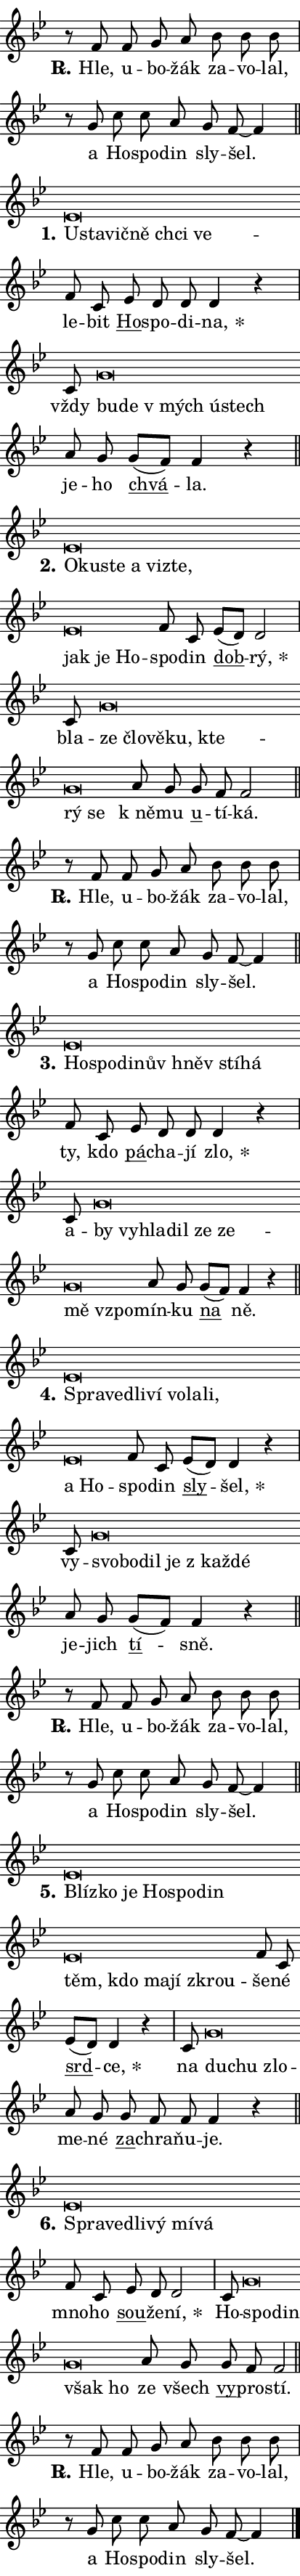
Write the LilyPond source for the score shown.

\version "2.22.1"
\header { tagline = "" }
\paper {
  indent = 0\cm
  top-margin = 0\cm
  right-margin = 0\cm
  bottom-margin = 0\cm
  left-margin = 0\cm
  paper-width = 7\cm
  page-breaking = #ly:one-page-breaking
  system-system-spacing.basic-distance = #11
  score-system-spacing.basic-distance = #11
  ragged-last = ##f
}


%% Author: Thomas Morley
%% https://lists.gnu.org/archive/html/lilypond-user/2020-05/msg00002.html
#(define (line-position grob)
"Returns position of @var[grob} in current system:
   @code{'start}, if at first time-step
   @code{'end}, if at last time-step
   @code{'middle} otherwise
"
  (let* ((col (ly:item-get-column grob))
         (ln (ly:grob-object col 'left-neighbor))
         (rn (ly:grob-object col 'right-neighbor))
         (col-to-check-left (if (ly:grob? ln) ln col))
         (col-to-check-right (if (ly:grob? rn) rn col))
         (break-dir-left
           (and
             (ly:grob-property col-to-check-left 'non-musical #f)
             (ly:item-break-dir col-to-check-left)))
         (break-dir-right
           (and
             (ly:grob-property col-to-check-right 'non-musical #f)
             (ly:item-break-dir col-to-check-right))))
        (cond ((eqv? 1 break-dir-left) 'start)
              ((eqv? -1 break-dir-right) 'end)
              (else 'middle))))

#(define (tranparent-at-line-position vctor)
  (lambda (grob)
  "Relying on @code{line-position} select the relevant enry from @var{vctor}.
Used to determine transparency,"
    (case (line-position grob)
      ((end) (not (vector-ref vctor 0)))
      ((middle) (not (vector-ref vctor 1)))
      ((start) (not (vector-ref vctor 2))))))

noteHeadBreakVisibility =
#(define-music-function (break-visibility)(vector?)
"Makes @code{NoteHead}s transparent relying on @var{break-visibility}"
#{
  \override NoteHead.transparent =
    #(tranparent-at-line-position break-visibility)
#})

#(define delete-ledgers-for-transparent-note-heads
  (lambda (grob)
    "Reads whether a @code{NoteHead} is transparent.
If so this @code{NoteHead} is removed from @code{'note-heads} from
@var{grob}, which is supposed to be @code{LedgerLineSpanner}.
As a result ledgers are not printed for this @code{NoteHead}"
    (let* ((nhds-array (ly:grob-object grob 'note-heads))
           (nhds-list
             (if (ly:grob-array? nhds-array)
                 (ly:grob-array->list nhds-array)
                 '()))
           ;; Relies on the transparent-property being done before
           ;; Staff.LedgerLineSpanner.after-line-breaking is executed.
           ;; This is fragile ...
           (to-keep
             (remove
               (lambda (nhd)
                 (ly:grob-property nhd 'transparent #f))
               nhds-list)))
      ;; TODO find a better method to iterate over grob-arrays, similiar
      ;; to filter/remove etc for lists
      ;; For now rebuilt from scratch
      (set! (ly:grob-object grob 'note-heads)  '())
      (for-each
        (lambda (nhd)
          (ly:pointer-group-interface::add-grob grob 'note-heads nhd))
        to-keep))))

hideNotes = {
  \noteHeadBreakVisibility #begin-of-line-visible
}
unHideNotes = {
  \noteHeadBreakVisibility #all-visible
}

% work-around for resetting accidentals
% https://lilypond.org/doc/v2.23/Documentation/notation/displaying-rhythms#unmetered-music
cadenzaMeasure = {
  \cadenzaOff
  \partial 1024 s1024
  \cadenzaOn
}

#(define-markup-command (accent layout props text) (markup?)
  "Underline accented syllable"
  (interpret-markup layout props
    #{\markup \override #'(offset . 4.3) \underline { #text }#}))

responsum = \markup \concat {
  "R" \hspace #-1.05 \path #0.1 #'((moveto 0 0.07) (lineto 0.9 0.8)) \hspace #0.05 "."
}

\layout {
    \context {
        \Staff
        \remove "Time_signature_engraver"
        \override LedgerLineSpanner.after-line-breaking = #delete-ledgers-for-transparent-note-heads
    }
    \context {
        \Voice {
            \override NoteHead.output-attributes = #'((class . "notehead"))
            \override Hairpin.height = #0.55
        }
    }
    \context {
        \Lyrics {
            \override StanzaNumber.output-attributes = #'((class . "stanzanumber"))
            \override LyricSpace.minimum-distance = #0.9
            \override LyricText.font-name = #"TeX Gyre Schola"
            \override LyricText.font-size = 1
            \override StanzaNumber.font-name = #"TeX Gyre Schola Bold"
            \override StanzaNumber.font-size = 1
        }
    }
}

% magnetic-lyrics.ily
%
%   written by
%     Jean Abou Samra <jean@abou-samra.fr>
%     Werner Lemberg <wl@gnu.org>
%
%   adapted by
%     Jiri Hon <jiri.hon@gmail.com>
%
% Version 2022-Apr-15

% https://www.mail-archive.com/lilypond-user@gnu.org/msg149350.html

#(define (Left_hyphen_pointer_engraver context)
   "Collect syllable-hyphen-syllable occurrences in lyrics and store
them in properties.  This engraver only looks to the left.  For
example, if the lyrics input is @code{foo -- bar}, it does the
following.

@itemize @bullet
@item
Set the @code{text} property of the @code{LyricHyphen} grob between
@q{foo} and @q{bar} to @code{foo}.

@item
Set the @code{left-hyphen} property of the @code{LyricText} grob with
text @q{foo} to the @code{LyricHyphen} grob between @q{foo} and
@q{bar}.
@end itemize

Use this auxiliary engraver in combination with the
@code{lyric-@/text::@/apply-@/magnetic-@/offset!} hook."
   (let ((hyphen #f)
         (text #f))
     (make-engraver
      (acknowledgers
       ((lyric-syllable-interface engraver grob source-engraver)
        (set! text grob)))
      (end-acknowledgers
       ((lyric-hyphen-interface engraver grob source-engraver)
        ;(when (not (grob::has-interface grob 'lyric-space-interface))
          (set! hyphen grob)));)
      ((stop-translation-timestep engraver)
       (when (and text hyphen)
         (ly:grob-set-object! text 'left-hyphen hyphen))
       (set! text #f)
       (set! hyphen #f)))))

#(define (lyric-text::apply-magnetic-offset! grob)
   "If the space between two syllables is less than the value in
property @code{LyricText@/.details@/.squash-threshold}, move the right
syllable to the left so that it gets concatenated with the left
syllable.

Use this function as a hook for
@code{LyricText@/.after-@/line-@/breaking} if the
@code{Left_@/hyphen_@/pointer_@/engraver} is active."
   (let ((hyphen (ly:grob-object grob 'left-hyphen #f)))
     (when hyphen
       (let ((left-text (ly:spanner-bound hyphen LEFT)))
         (when (grob::has-interface left-text 'lyric-syllable-interface)
           (let* ((common (ly:grob-common-refpoint grob left-text X))
                  (this-x-ext (ly:grob-extent grob common X))
                  (left-x-ext
                   (begin
                     ;; Trigger magnetism for left-text.
                     (ly:grob-property left-text 'after-line-breaking)
                     (ly:grob-extent left-text common X)))
                  ;; `delta` is the gap width between two syllables.
                  (delta (- (interval-start this-x-ext)
                            (interval-end left-x-ext)))
                  (details (ly:grob-property grob 'details))
                  (threshold (assoc-get 'squash-threshold details 0.2)))
             (when (< delta threshold)
               (let* (;; We have to manipulate the input text so that
                      ;; ligatures crossing syllable boundaries are not
                      ;; disabled.  For languages based on the Latin
                      ;; script this is essentially a beautification.
                      ;; However, for non-Western scripts it can be a
                      ;; necessity.
                      (lt (ly:grob-property left-text 'text))
                      (rt (ly:grob-property grob 'text))
                      (is-space (grob::has-interface hyphen 'lyric-space-interface))
                      (space (if is-space " " ""))
                      (space-markup (grob-interpret-markup grob " "))
                      (space-size (interval-length (ly:stencil-extent space-markup X)))
                      (extra-delta (if is-space space-size 0))
                      ;; Append new syllable.
                      (ltrt-space (if (and (string? lt) (string? rt))
                                (string-append lt space rt)
                                (make-concat-markup (list lt space rt))))
                      ;; Right-align `ltrt` to the right side.
                      (ltrt-space-markup (grob-interpret-markup
                               grob
                               (make-translate-markup
                                (cons (interval-length this-x-ext) 0)
                                (make-right-align-markup ltrt-space)))))
                 (begin
                   ;; Don't print `left-text`.
                   (ly:grob-set-property! left-text 'stencil #f)
                   ;; Set text and stencil (which holds all collected
                   ;; syllables so far) and shift it to the left.
                   (ly:grob-set-property! grob 'text ltrt-space)
                   (ly:grob-set-property! grob 'stencil ltrt-space-markup)
                   (ly:grob-translate-axis! grob (- (- delta extra-delta)) X))))))))))


#(define (lyric-hyphen::displace-bounds-first grob)
   ;; Make very sure this callback isn't triggered too early.
   (let ((left (ly:spanner-bound grob LEFT))
         (right (ly:spanner-bound grob RIGHT)))
     (ly:grob-property left 'after-line-breaking)
     (ly:grob-property right 'after-line-breaking)
     (ly:lyric-hyphen::print grob)))

squashThreshold = #0.4

\layout {
  \context {
    \Lyrics
    \consists #Left_hyphen_pointer_engraver
    \override LyricText.after-line-breaking =
      #lyric-text::apply-magnetic-offset!
    \override LyricHyphen.stencil = #lyric-hyphen::displace-bounds-first
    \override LyricText.details.squash-threshold = \squashThreshold
    \override LyricHyphen.minimum-distance = 0
    \override LyricHyphen.minimum-length = \squashThreshold
  }
}

squash = \override LyricText.details.squash-threshold = 9999
unSquash = \override LyricText.details.squash-threshold = \squashThreshold

left = \override LyricText.self-alignment-X = #LEFT
unLeft = \revert LyricText.self-alignment-X

starOffset = #(lambda (grob) 
                (let ((x_offset (ly:self-alignment-interface::aligned-on-x-parent grob)))
                  (if (= x_offset 0) 0 (+ x_offset 1.2))))

star = #(define-music-function (syllable)(string?)
"Append star separator at the end of a syllable"
#{
  \once \override LyricText.X-offset = #starOffset
  \lyricmode { \markup {
    #syllable
    \override #'((font-name . "TeX Gyre Schola Bold")) \hspace #0.2 \lower #0.65 \larger "*"
  } }
#})

starAccent = #(define-music-function (syllable)(string?)
"Append star separator at the end of a syllable and make accent"
#{
  \once \override LyricText.X-offset = #starOffset
  \lyricmode { \markup {
    \accent #syllable
    \override #'((font-name . "TeX Gyre Schola Bold")) \hspace #0.2 \lower #0.65 \larger "*"
  } }
#})

breath = #(define-music-function (syllable)(string?)
"Append breathing indicator at the end of a syllable"
#{
  \lyricmode { \markup { #syllable "+" } }
#})

optionalBreath = #(define-music-function (syllable)(string?)
"Append optional breathing indicator at the end of a syllable"
#{
  \lyricmode { \markup { #syllable "(+)" } }
#})


\score {
    <<
        \new Voice = "melody" { \cadenzaOn \key bes \major \relative { r8 f' f g a bes bes bes \cadenzaMeasure \bar "|" r g c c a g f~ f4 \cadenzaMeasure \bar "||" \break }
\relative { es'\breve*1/16 \hideNotes \breve*1/16 \bar "" \breve*1/16 \bar "" \breve*1/16 \bar "" \breve*1/16 \breve*1/16 \bar "" \unHideNotes f8 c \bar "" es d d d4 r \cadenzaMeasure \bar "|" c8 g'\breve*1/16 \hideNotes \breve*1/16 \bar "" \breve*1/16 \bar "" \breve*1/16 \breve*1/16 \bar "" \unHideNotes a8 g \bar "" g[( f)] f4 r \cadenzaMeasure \bar "||" \break }
\relative { es'\breve*1/16 \hideNotes \breve*1/16 \bar "" \breve*1/16 \bar "" \breve*1/16 \bar "" \breve*1/16 \bar "" \breve*1/16 \bar "" \breve*1/16 \bar "" \breve*1/16 \breve*1/16 \bar "" \unHideNotes f8 c \bar "" es[( d)] d2 \cadenzaMeasure \bar "|" c8 g'\breve*1/16 \hideNotes \breve*1/16 \bar "" \breve*1/16 \bar "" \breve*1/16 \bar "" \breve*1/16 \bar "" \breve*1/16 \breve*1/16 \bar "" \unHideNotes a8 g \bar "" g f f2 \cadenzaMeasure \bar "||" \break }
\relative { r8 f' f g a bes bes bes \cadenzaMeasure \bar "|" r g c c a g f~ f4 \cadenzaMeasure \bar "||" \break }
\relative { es'\breve*1/16 \hideNotes \breve*1/16 \bar "" \breve*1/16 \bar "" \breve*1/16 \bar "" \breve*1/16 \bar "" \breve*1/16 \breve*1/16 \bar "" \unHideNotes f8 c \bar "" es d d d4 r \cadenzaMeasure \bar "|" c8 g'\breve*1/16 \hideNotes \breve*1/16 \bar "" \breve*1/16 \bar "" \breve*1/16 \bar "" \breve*1/16 \bar "" \breve*1/16 \bar "" \breve*1/16 \breve*1/16 \bar "" \unHideNotes a8 g \bar "" g[( f)] f4 r \cadenzaMeasure \bar "||" \break }
\relative { es'\breve*1/16 \hideNotes \breve*1/16 \bar "" \breve*1/16 \bar "" \breve*1/16 \bar "" \breve*1/16 \bar "" \breve*1/16 \bar "" \breve*1/16 \bar "" \breve*1/16 \breve*1/16 \bar "" \unHideNotes f8 c \bar "" es[( d)] d4 r \cadenzaMeasure \bar "|" c8 g'\breve*1/16 \hideNotes \breve*1/16 \bar "" \breve*1/16 \bar "" \breve*1/16 \bar "" \breve*1/16 \breve*1/16 \bar "" \unHideNotes a8 g \bar "" g[( f)] f4 r \cadenzaMeasure \bar "||" \break }
\relative { r8 f' f g a bes bes bes \cadenzaMeasure \bar "|" r g c c a g f~ f4 \cadenzaMeasure \bar "||" \break }
\relative { es'\breve*1/16 \hideNotes \breve*1/16 \bar "" \breve*1/16 \bar "" \breve*1/16 \bar "" \breve*1/16 \bar "" \breve*1/16 \bar "" \breve*1/16 \bar "" \breve*1/16 \bar "" \breve*1/16 \bar "" \breve*1/16 \breve*1/16 \bar "" \unHideNotes f8 c \bar "" es[( d)] d4 r \cadenzaMeasure \bar "|" c8 g'\breve*1/16 \hideNotes \breve*1/16 \breve*1/16 \bar "" \unHideNotes a8 g \bar "" g f f f4 r \cadenzaMeasure \bar "||" \break }
\relative { es'\breve*1/16 \hideNotes \breve*1/16 \bar "" \breve*1/16 \bar "" \breve*1/16 \bar "" \breve*1/16 \breve*1/16 \bar "" \unHideNotes f8 c \bar "" es d d2 \cadenzaMeasure \bar "|" c8 g'\breve*1/16 \hideNotes \breve*1/16 \bar "" \breve*1/16 \breve*1/16 \bar "" \unHideNotes a8 g \bar "" g f f2 \cadenzaMeasure \bar "||" \break }
\relative { r8 f' f g a bes bes bes \cadenzaMeasure \bar "|" r g c c a g f~ f4 \cadenzaMeasure \bar "||" \break } \bar "|." }
        \new Lyrics \lyricsto "melody" { \lyricmode { \set stanza = \responsum
Hle, u -- bo -- žák za -- vo -- lal, a Ho -- spo -- din sly -- šel.
\set stanza = "1."
\left U -- \squash sta -- vič -- ně chci ve -- \unLeft \unSquash le -- bit \markup \accent Ho -- spo -- di -- \star na, vždy \left bu -- \squash de "v mých" ús -- tech \unLeft \unSquash je -- ho \markup \accent chvá -- la.
\set stanza = "2."
\left O -- \squash ku -- ste a vi -- zte, jak je Ho -- \unLeft \unSquash spo -- din \markup \accent dob -- \star rý, bla -- \left ze \squash člo -- vě -- ku, kte -- rý se \unLeft \unSquash "k ně" -- mu \markup \accent u -- tí -- ká.
\set stanza = \responsum
Hle, u -- bo -- žák za -- vo -- lal, a Ho -- spo -- din sly -- šel.
\set stanza = "3."
\left Ho -- \squash spo -- di -- nův hněv stí -- há \unLeft \unSquash ty, kdo \markup \accent pá -- cha -- jí \star zlo, a -- \left by \squash vy -- hla -- dil ze ze -- mě vzpo -- \unLeft \unSquash mín -- ku \markup \accent na ně.
\set stanza = "4."
\left Spra -- \squash ve -- dli -- ví vo -- la -- li, a Ho -- \unLeft \unSquash spo -- din \markup \accent sly -- \star šel, vy -- \left svo -- \squash bo -- dil je "z kaž" -- dé \unLeft \unSquash je -- jich \markup \accent tí -- sně.
\set stanza = \responsum
Hle, u -- bo -- žák za -- vo -- lal, a Ho -- spo -- din sly -- šel.
\set stanza = "5."
\left Blíz -- \squash ko je Ho -- spo -- din těm, kdo ma -- jí zkrou -- \unLeft \unSquash še -- né \markup \accent srd -- \star ce, na \left du -- \squash chu zlo -- \unLeft \unSquash me -- né \markup \accent za -- chra -- ňu -- je.
\set stanza = "6."
\left Spra -- \squash ve -- dli -- vý mí -- vá \unLeft \unSquash mno -- ho \markup \accent sou -- že -- \star ní, Ho -- \left spo -- \squash din však ho \unLeft \unSquash ze všech \markup \accent vy -- pro -- stí.
\set stanza = \responsum
Hle, u -- bo -- žák za -- vo -- lal, a Ho -- spo -- din sly -- šel. } }
    >>
    \layout {}
}
